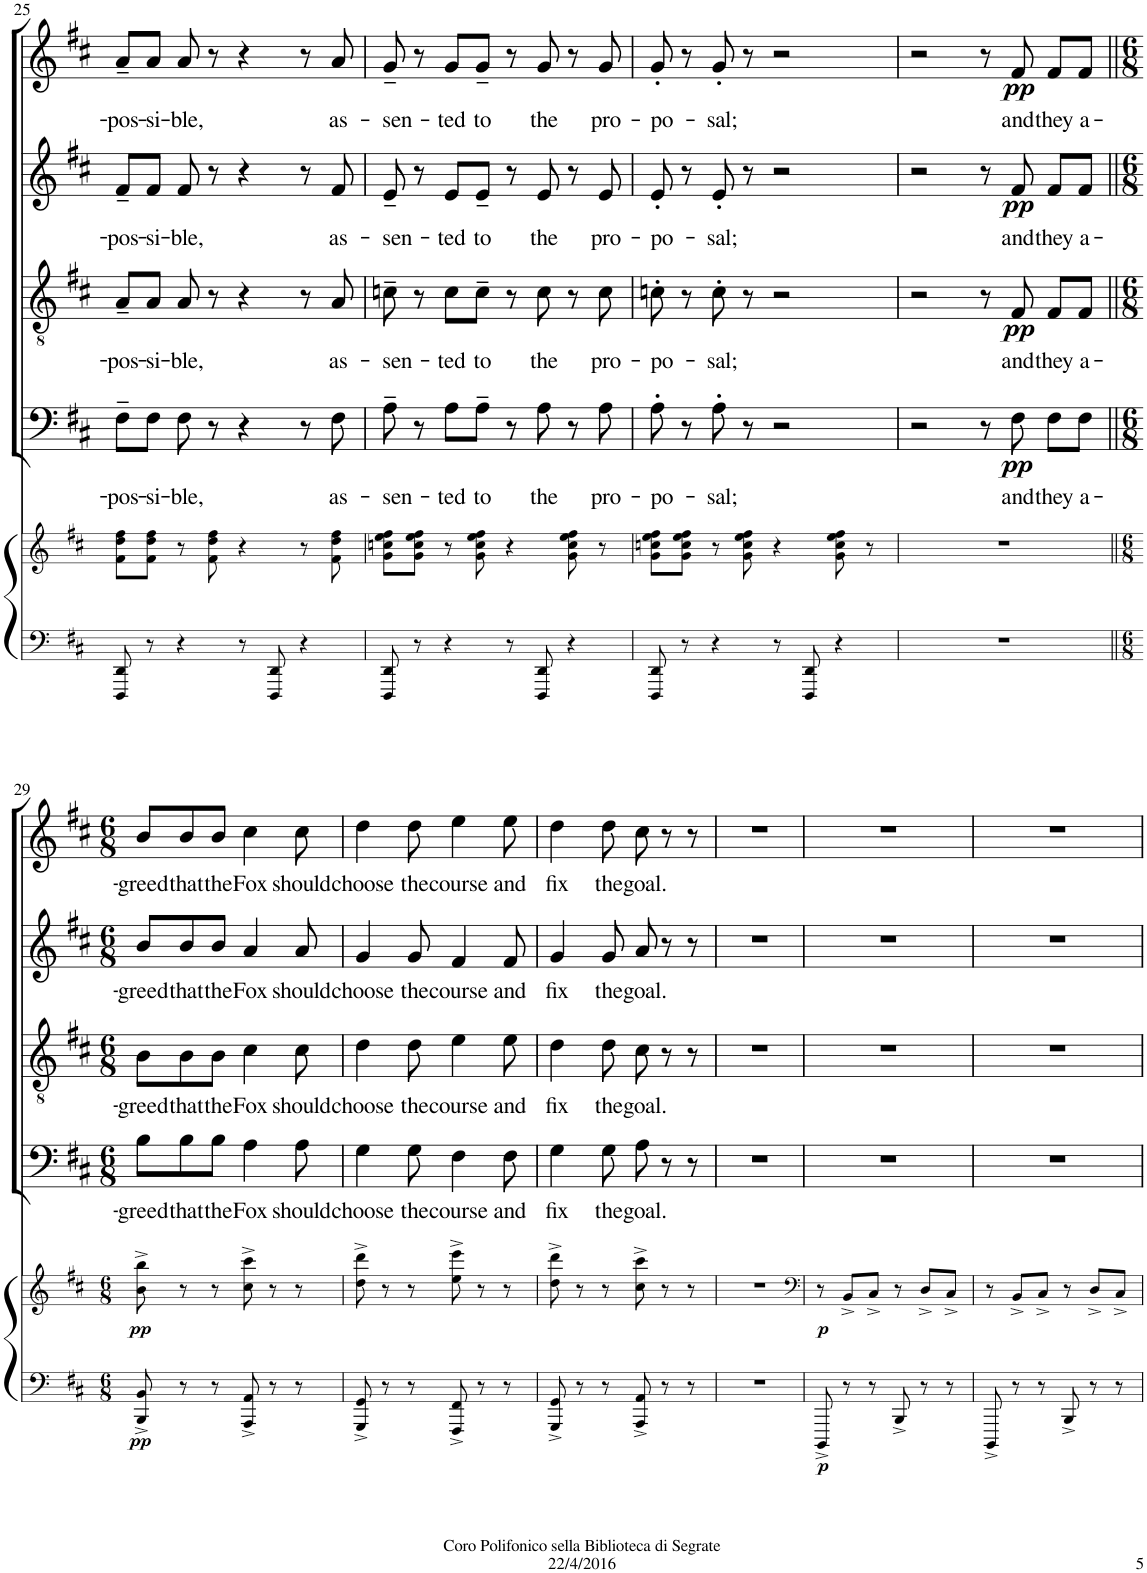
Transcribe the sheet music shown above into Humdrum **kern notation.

**kern	**dynam	**kern	**dynam	**kern	**text	**dynam	**kern	**text	**dynam	**kern	**text	**dynam	**kern	**text	**dynam
*part6	*part6	*part5	*part5	*part4	*part4	*part4	*part3	*part3	*part3	*part2	*part2	*part2	*part1	*part1	*part1
*staff6	*staff6	*staff5	*staff5	*staff4	*staff4	*staff4	*staff3	*staff3	*staff3	*staff2	*staff2	*staff2	*staff1	*staff1	*staff1
*I"Piano	*	*I"Piano	*	*I"Bassi	*	*	*I"Tenori	*	*	*I"Contralti	*	*	*I"Soprani	*	*
*I'Pno	*	*I'Pno	*	*	*	*	*	*	*	*	*	*	*	*	*
!!LO:PB:g=z
*clefF4	*	*clefG2	*	*clefF4	*	*	*clefGv2	*	*	*clefG2	*	*	*clefG2	*	*
*	*	*	*	*	*	*	*	*	*	*	*	*	*Trd1c2	*	*
*k[f#c#]	*	*k[f#c#]	*	*k[f#c#]	*	*	*k[f#c#]	*	*	*k[f#c#]	*	*	*k[f#c#]	*	*
*D:	*	*D:	*	*D:	*	*	*D:	*	*	*D:	*	*	*D:	*	*
*M4/4	*	*M4/4	*	*M4/4	*	*	*M4/4	*	*	*M4/4	*	*	*M4/4	*	*
=25	=25	=25	=25	=25	=25	=25	=25	=25	=25	=25	=25	=25	=25	=25	=25
!	!	!	!	!	!LO:LY:b	!	!	!LO:LY:b	!	!	!LO:LY:b	!	!	!LO:LY:b	!
8DDD/ 8DD/	.	8f#\ 8dd\ 8ff#\L	.	8F#~\L	-pos-	.	8A~/L	-pos-	.	8f#~/L	-pos-	.	8a~/L	-pos-	.
!	!	!	!	!	!LO:LY:b	!	!	!LO:LY:b	!	!	!LO:LY:b	!	!	!LO:LY:b	!
8r	.	8f#\ 8dd\ 8ff#\J	.	8F#\J	-si-	.	8A/J	-si-	.	8f#/J	-si-	.	8a/J	-si-	.
!	!	!	!	!	!LO:LY:b	!	!	!LO:LY:b	!	!	!LO:LY:b	!	!	!LO:LY:b	!
4r	.	8r	.	8F#\	-ble,	.	8A/	-ble,	.	8f#/	-ble,	.	8a/	-ble,	.
.	.	8f#\ 8dd\ 8ff#\	.	8r	.	.	8r	.	.	8r	.	.	8r	.	.
8r	.	4r	.	4r	.	.	4r	.	.	4r	.	.	4r	.	.
8DDD/ 8DD/	.	.	.	.	.	.	.	.	.	.	.	.	.	.	.
4r	.	8r	.	8r	.	.	8r	.	.	8r	.	.	8r	.	.
!	!	!	!	!	!LO:LY:b	!	!	!LO:LY:b	!	!	!LO:LY:b	!	!	!LO:LY:b	!
.	.	8f#\ 8dd\ 8ff#\	.	8F#\	as-	.	8A/	as-	.	8f#/	as-	.	8a/	as-	.
=26	=26	=26	=26	=26	=26	=26	=26	=26	=26	=26	=26	=26	=26	=26	=26
!	!	!	!	!	!LO:LY:b	!	!	!LO:LY:b	!	!	!LO:LY:b	!	!	!LO:LY:b	!
8DDD/ 8DD/	.	8g\ 8ccn\ 8ee\ 8ff#\L	.	8A~\	-sen-	.	8cn~\	-sen-	.	8e~/	-sen-	.	8g~/	-sen-	.
8r	.	8g\ 8cc\ 8ee\ 8ff#\J	.	8r	.	.	8r	.	.	8r	.	.	8r	.	.
!	!	!	!	!	!LO:LY:b	!	!	!LO:LY:b	!	!	!LO:LY:b	!	!	!LO:LY:b	!
4r	.	8r	.	8A\L	-ted	.	8c\L	-ted	.	8e/L	-ted	.	8g/L	-ted	.
!	!	!	!	!	!LO:LY:b	!	!	!LO:LY:b	!	!	!LO:LY:b	!	!	!LO:LY:b	!
.	.	8g\ 8cc\ 8ee\ 8ff#\	.	8A~\J	to	.	8c~\J	to	.	8e~/J	to	.	8g~/J	to	.
8r	.	4r	.	8r	.	.	8r	.	.	8r	.	.	8r	.	.
!	!	!	!	!	!LO:LY:b	!	!	!LO:LY:b	!	!	!LO:LY:b	!	!	!LO:LY:b	!
8DDD/ 8DD/	.	.	.	8A\	the	.	8c\	the	.	8e/	the	.	8g/	the	.
4r	.	8g\ 8cc\ 8ee\ 8ff#\	.	8r	.	.	8r	.	.	8r	.	.	8r	.	.
!	!	!	!	!	!LO:LY:b	!	!	!LO:LY:b	!	!	!LO:LY:b	!	!	!LO:LY:b	!
.	.	8r	.	8A\	pro-	.	8c\	pro-	.	8e/	pro-	.	8g/	pro-	.
=27	=27	=27	=27	=27	=27	=27	=27	=27	=27	=27	=27	=27	=27	=27	=27
!	!	!	!	!	!LO:LY:b	!	!	!LO:LY:b	!	!	!LO:LY:b	!	!	!LO:LY:b	!
8DDD/ 8DD/	.	8g\ 8ccn\ 8ee\ 8ff#\L	.	8A'\	-po-	.	8cn'\	-po-	.	8e'/	-po-	.	8g'/	-po-	.
8r	.	8g\ 8cc\ 8ee\ 8ff#\J	.	8r	.	.	8r	.	.	8r	.	.	8r	.	.
!	!	!	!	!	!LO:LY:b	!	!	!LO:LY:b	!	!	!LO:LY:b	!	!	!LO:LY:b	!
4r	.	8r	.	8A'\	-sal;	.	8c'\	-sal;	.	8e'/	-sal;	.	8g'/	-sal;	.
.	.	8g\ 8cc\ 8ee\ 8ff#\	.	8r	.	.	8r	.	.	8r	.	.	8r	.	.
8r	.	4r	.	2r	.	.	2r	.	.	2r	.	.	2r	.	.
8DDD/ 8DD/	.	.	.	.	.	.	.	.	.	.	.	.	.	.	.
4r	.	8g\ 8cc\ 8ee\ 8ff#\	.	.	.	.	.	.	.	.	.	.	.	.	.
.	.	8r	.	.	.	.	.	.	.	.	.	.	.	.	.
=28	=28	=28	=28	=28	=28	=28	=28	=28	=28	=28	=28	=28	=28	=28	=28
1r	.	1r	.	2r	.	.	2r	.	.	2r	.	.	2r	.	.
.	.	.	.	8r	.	.	8r	.	.	8r	.	.	8r	.	.
!	!	!	!	!	!LO:LY:b	!LO:DY:b	!	!LO:LY:b	!LO:DY:b	!	!LO:LY:b	!LO:DY:b	!	!LO:LY:b	!LO:DY:b
.	.	.	.	8F#\	and	pp	8F#/	and	pp	8f#/	and	pp	8f#/	and	pp
!	!	!	!	!	!LO:LY:b	!	!	!LO:LY:b	!	!	!LO:LY:b	!	!	!LO:LY:b	!
.	.	.	.	8F#\L	they	.	8F#/L	they	.	8f#/L	they	.	8f#/L	they	.
!	!	!	!	!	!LO:LY:b	!	!	!LO:LY:b	!	!	!LO:LY:b	!	!	!LO:LY:b	!
.	.	.	.	8F#\J	a-	.	8F#/J	a-	.	8f#/J	a-	.	8f#/J	a-	.
!!LO:LB:g=z
=29||	=29||	=29||	=29||	=29||	=29||	=29||	=29||	=29||	=29||	=29||	=29||	=29||	=29||	=29||	=29||
*M6/8	*	*M6/8	*	*M6/8	*	*	*M6/8	*	*	*M6/8	*	*	*M6/8	*	*
!	!LO:DY:b	!	!LO:DY:b	!	!LO:LY:b	!	!	!LO:LY:b	!	!	!LO:LY:b	!	!	!LO:LY:b	!
8BBB/^ 8BB/^	pp	8b\^ 8bb\^	pp	8B\L	-greed	.	8B\L	-greed	.	8b/L	-greed	.	8b/L	-greed	.
!	!	!	!	!	!LO:LY:b	!	!	!LO:LY:b	!	!	!LO:LY:b	!	!	!LO:LY:b	!
8r	.	8r	.	8B\	that	.	8B\	that	.	8b/	that	.	8b/	that	.
!	!	!	!	!	!LO:LY:b	!	!	!LO:LY:b	!	!	!LO:LY:b	!	!	!LO:LY:b	!
8r	.	8r	.	8B\J	the	.	8B\J	the	.	8b/J	the	.	8b/J	the	.
!	!	!	!	!	!LO:LY:b	!	!	!LO:LY:b	!	!	!LO:LY:b	!	!	!LO:LY:b	!
8AAA/^ 8AA/^	.	8cc#\^ 8ccc#\^	.	4A\	Fox	.	4c#\	Fox	.	4a/	Fox	.	4cc#\	Fox	.
8r	.	8r	.	.	.	.	.	.	.	.	.	.	.	.	.
!	!	!	!	!	!LO:LY:b	!	!	!LO:LY:b	!	!	!LO:LY:b	!	!	!LO:LY:b	!
8r	.	8r	.	8A\	should	.	8c#\	should	.	8a/	should	.	8cc#\	should	.
=30	=30	=30	=30	=30	=30	=30	=30	=30	=30	=30	=30	=30	=30	=30	=30
!	!	!	!	!	!LO:LY:b	!	!	!LO:LY:b	!	!	!LO:LY:b	!	!	!LO:LY:b	!
8GGG/^ 8GG/^	.	8dd\^ 8ddd\^	.	4G\	choose	.	4d\	choose	.	4g/	choose	.	4dd\	choose	.
8r	.	8r	.	.	.	.	.	.	.	.	.	.	.	.	.
!	!	!	!	!	!LO:LY:b	!	!	!LO:LY:b	!	!	!LO:LY:b	!	!	!LO:LY:b	!
8r	.	8r	.	8G\	the	.	8d\	the	.	8g/	the	.	8dd\	the	.
!	!	!	!	!	!LO:LY:b	!	!	!LO:LY:b	!	!	!LO:LY:b	!	!	!LO:LY:b	!
8FFF#/^ 8FF#/^	.	8ee\^ 8eee\^	.	4F#\	course	.	4e\	course	.	4f#/	course	.	4ee\	course	.
8r	.	8r	.	.	.	.	.	.	.	.	.	.	.	.	.
!	!	!	!	!	!LO:LY:b	!	!	!LO:LY:b	!	!	!LO:LY:b	!	!	!LO:LY:b	!
8r	.	8r	.	8F#\	and	.	8e\	and	.	8f#/	and	.	8ee\	and	.
=31	=31	=31	=31	=31	=31	=31	=31	=31	=31	=31	=31	=31	=31	=31	=31
!	!	!	!	!	!LO:LY:b	!	!	!LO:LY:b	!	!	!LO:LY:b	!	!	!LO:LY:b	!
8GGG/^ 8GG/^	.	8dd\^ 8ddd\^	.	4G\	fix	.	4d\	fix	.	4g/	fix	.	4dd\	fix	.
8r	.	8r	.	.	.	.	.	.	.	.	.	.	.	.	.
!	!	!	!	!	!LO:LY:b	!	!	!LO:LY:b	!	!	!LO:LY:b	!	!	!LO:LY:b	!
8r	.	8r	.	8G\	the	.	8d\	the	.	8g/	the	.	8dd\	the	.
!	!	!	!	!	!LO:LY:b	!	!	!LO:LY:b	!	!	!LO:LY:b	!	!	!LO:LY:b	!
8AAA/^ 8AA/^	.	8cc#\^ 8ccc#\^	.	8A\	goal.	.	8c#\	goal.	.	8a/	goal.	.	8cc#\	goal.	.
8r	.	8r	.	8r	.	.	8r	.	.	8r	.	.	8r	.	.
8r	.	8r	.	8r	.	.	8r	.	.	8r	.	.	8r	.	.
=32	=32	=32	=32	=32	=32	=32	=32	=32	=32	=32	=32	=32	=32	=32	=32
2.r	.	2.r	.	2.r	.	.	2.r	.	.	2.r	.	.	2.r	.	.
=33	=33	=33	=33	=33	=33	=33	=33	=33	=33	=33	=33	=33	=33	=33	=33
*	*	*clefF4	*	*	*	*	*	*	*	*	*	*	*	*	*
!	!LO:DY:b	!	!LO:DY:b	!	!	!	!	!	!	!	!	!	!	!	!
8BBBB^/	p	8r	p	2.r	.	.	2.r	.	.	2.r	.	.	2.r	.	.
8r	.	8BB^/L	.	.	.	.	.	.	.	.	.	.	.	.	.
8r	.	8C#^/J	.	.	.	.	.	.	.	.	.	.	.	.	.
8BBB^/	.	8r	.	.	.	.	.	.	.	.	.	.	.	.	.
8r	.	8D^/L	.	.	.	.	.	.	.	.	.	.	.	.	.
8r	.	8C#^/J	.	.	.	.	.	.	.	.	.	.	.	.	.
=34	=34	=34	=34	=34	=34	=34	=34	=34	=34	=34	=34	=34	=34	=34	=34
8BBBB^/	.	8r	.	2.r	.	.	2.r	.	.	2.r	.	.	2.r	.	.
8r	.	8BB^/L	.	.	.	.	.	.	.	.	.	.	.	.	.
8r	.	8C#^/J	.	.	.	.	.	.	.	.	.	.	.	.	.
8BBB^/	.	8r	.	.	.	.	.	.	.	.	.	.	.	.	.
8r	.	8D^/L	.	.	.	.	.	.	.	.	.	.	.	.	.
8r	.	8C#^/J	.	.	.	.	.	.	.	.	.	.	.	.	.
=	=	=	=	=	=	=	=	=	=	=	=	=	=	=	=
*-	*-	*-	*-	*-	*-	*-	*-	*-	*-	*-	*-	*-	*-	*-	*-
